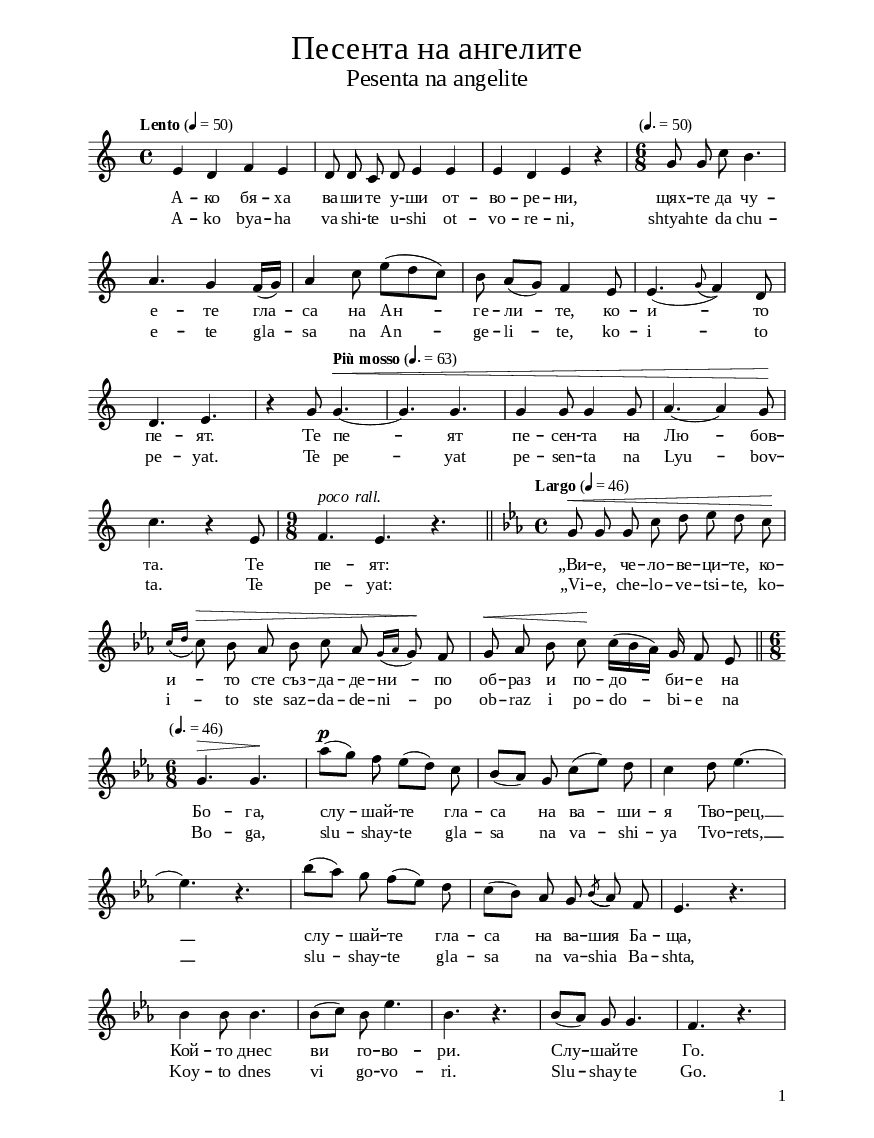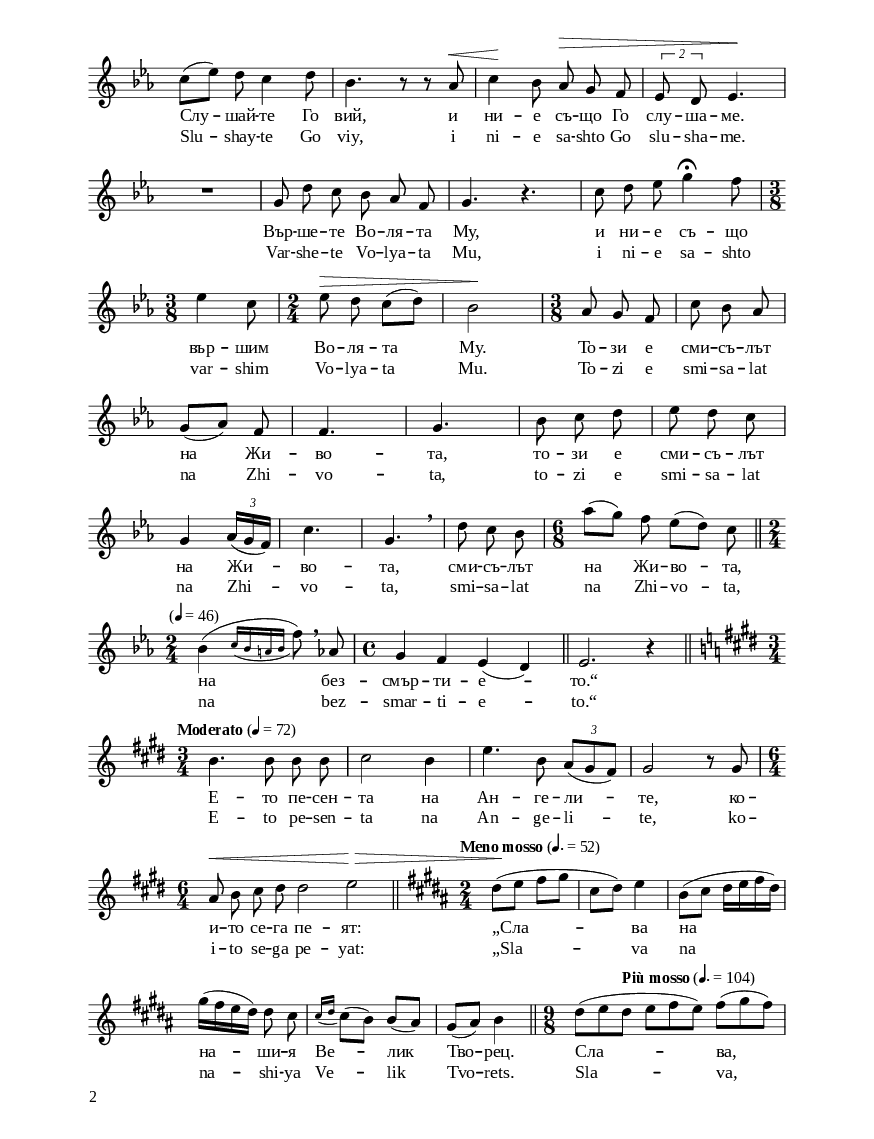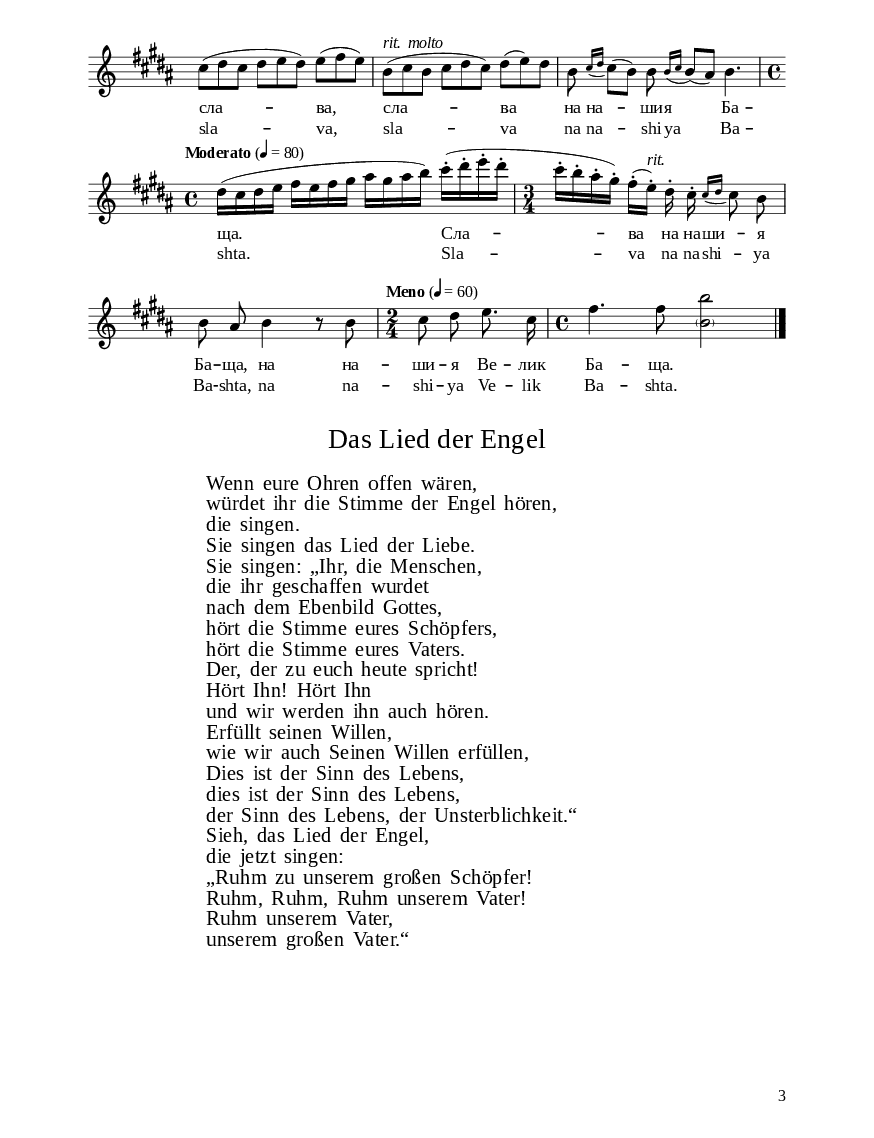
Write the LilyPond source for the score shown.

\version "2.22.1"

% include paper part and global functions
\include "include/globals.ily"

\bookpart {
  \include "include/bookpart-paper.ily"
  \score {
    \include "include/score-layout.ily"

    \new Voice \absolute {
      \clef treble
      \key c \major
      \time 4/4
      \tempoFunc "Lento" 4 "50"
      \autoBeamOff
      \override Hairpin #'to-barline = ##f
      \override Hairpin #'after-line-breaking = ##t 
      e'4  d'4  f'4  e'4 | % 2
      d'8  d'8  c'8  d'8  e'4
      e'4 | % 3
      e'4  d'4  e'4 r4 | % 4
      \time 6/8  | % 4
      \tempoFunc "" 4. "50"
      g'8  g'8 c''8 b'4. \break | % 5
      a'4.  g'4  f'16 ( [  g'16 ) ] | % 6
      a'4 c''8 e''8 ( [ d''8
      c''8 ) ] | % 7
      b'8  a'8 ( [  g'8 ) ]  f'4  e'8
      | % 8
      e'4. ( \appoggiatura {  g'8 }  f'4 )
      d'8 \break | % 9
      d'4.  e'4. |
      r4  g'8
      \tempoFunc "Più mosso" 4. "63"
      g'4. ~ ^\< | % 11
      g'4.  g'4. | % 12
      g'4  g'8  g'4  g'8 | % 13
      a'4. ~  a'4  g'8 _\! \break | % 14
      c''4.  r4  e'8 | % 15
      \time 9/8  | % 15
      f'4. ^\markup{ \italic {poco rall.} }  e'4. r4. \bar
      "||"
      \key es \major \time 4/4 | % 16
      \tempoFunc "Largo" 4 "46"
      g'8 ^\<  g'8  g'8 c''8 d''8
      es''8 d''8 c''8 ^\! \break | % 17
      \grace {  c''16 ( [  d''16 ] } c''8 ) ^\>
      bes'8  as'8 bes'8 c''8
      as'8 \grace {  g'16 ( [  as'16 ] }  g'8 )
       ^\! f'8 | % 18
      g'8 ^\<  as'8 bes'8 c''8  ^\!
      c''16 ( [ bes'16  as'16 )  ] g'16
      f'8  es'8  \bar "||"
      \break | % 19
      \time 6/8  | % 19
      \tempoFunc "" 4. "46"
      g'4. ^\>  g'4.  ^\! |
      as''8 ( [ ^\p g''8 ) ] f''8
      es''8 ( [ d''8 ) ] c''8 | % 21
      bes'8 ( [  as'8 ) ]  g'8 c''8 ( [
      es''8 ) ] d''8 | % 22
      c''4 d''8 es''4. ~ \break | % 23
      es''4. r4. | % 24
      bes''8 ( [ as''8 ) ] g''8
      f''8 ( [ es''8 ) ] d''8 | % 25
      c''8 ( [ bes'8 ) ]  as'8  g'8
      \acciaccatura {  bes'8 ( }  as'8 )  f'8 | % 26
      es'4. r4. \break | % 27
      bes'4 bes'8 bes'4. | % 28
      bes'8 ( [ c''8 ) ] bes'8
      es''4. | % 29
      bes'4. r4. |
      bes'8 ( [  as'8 ) ]  g'8  g'4. | % 31
      f'4. r4. \break| % 32
      c''8 ( [ es''8 ) ] d''8 c''4
      d''8 | % 33
      bes'4. r8 r8  as'8 ^\< | % 34
      c''4 ^\! bes'8  as'8 ^\>  g'8
      f'8 | % 35
      \times 3/2  {
        es'8   d'8
      }
      es'4. ^\! \break | % 36
      R2. | % 37
      g'8 d''8 c''8 bes'8
      as'8  f'8 | % 38
      g'4. r4. | % 39
      c''8 d''8 es''8 g''4
      ^\fermata f''8 \break |
      \time 3/8  |
      es''4 c''8 | % 41
      \time 2/4  | % 41
      es''8 ^\> d''8 c''8 ( [ d''8
      ) ] | % 42
      bes'2 ^\! | % 43
      \time 3/8  | % 43
      as'8  g'8  f'8 | % 44
      c''8 bes'8  as'8 \break | % 45
      g'8 ( [  as'8 ) ]  f'8 | % 46
      f'4. | % 47
      g'4. | % 48
      bes'8 c''8 d''8 | % 49
      es''8 d''8 c''8 \break |
      g'4 \once \omit TupletBracket
      \times 2/3  {
        as'16 ( [  g'16  f'16 ) ]
      }
      | % 51
      c''4. | % 52
      g'4.  \breathe | % 53
      d''8 c''8 bes'8 | % 54
      \time 6/8  | % 54
      as''8 ( [ g''8 ) ] f''8 es''8
      ( [ d''8 ) ] c''8 \bar "||"
      \break | % 55
      \time 2/4  | % 55
      \tempoFunc "" 4 "46" | % 55
      bes'4 ( \acciaccatura {
        c''16 [bes'16 a'16
        bes'16 ]
      }
      f''8 )  \breathe as'8  | % 56
      \time 4/4  | % 56
      g'4  f'4  es'4 (  d'4 ) \bar "||"
      es'2. r4 \bar "||"
      \break | % 58
      \key e \major \time 3/4 | % 58
      \tempoFunc "Moderato" 4 "72"
      b'4. b'8 b'8 b'8 | % 59
      cis''2 b'4 |
      e''4. b'8 \once \omit TupletBracket
      \times 2/3  {
        a'8 ( [  gis'8  fis'8 ) ]
      }
      | % 61
      gis'2 r8  gis'8 \break | % 62
      \time 6/4  | % 62
      a'8 ^\< b'8 cis''8 dis''8
      dis''2 e''2 ^\! ^\> \bar "||"
      \key b \major \time 2/4 | % 63
      \tempoFunc "Meno mosso" 4. "52"
      dis''8 ( [ _\! e''8 ] fis''8 [
      gis''8 ] | % 64
      cis''8 [ dis''8 ) ] e''4 | % 65
      b'8 ( [ cis''8 ] dis''16 [
      e''16 fis''16 dis''16 ) ] \break | % 66
      gis''16 ( [ fis''16 e''16
      dis''16 ) ] dis''8 cis''8 | % 67
      \grace {  cis''16 ( [  dis''16 ] } cis''8 )
      ( [ b'8 ) ]  b'8 ( [  ais'8 ) ] | % 68
      gis'8 ( [  ais'8 ) ] b'4 \bar "||"
      \time 9/8  | % 69
      dis''8 ( [  e''8
      \tempoFunc "Più mosso" 4. "104"
      dis''8 ] e''8 [
      fis''8 e''8 ) ] fis''8 ( [ gis''8
      fis''8 ) ] \break |
      cis''8 ( [ dis''8 cis''8 ]
      dis''8 [ e''8 dis''8 ) ] e''8 ( [
      fis''8 e''8 ) ] | % 71
      b'8 ( [ ^\markup{ \italic {rit. molto} } cis''8
      b'8 ] cis''8 [ dis''8 cis''8
      ) ] dis''8 ( [ e''8 ) dis''8 ] | % 72
      b'8 \grace {  cis''16 ( [  dis''16 ] }
      cis''8 ) ( [ b'8 ) ] b'8 \grace {
        b'16 ( [  cis''16 ]
      }
      b'8 ) ( [
      ais'8 ) ] b'4. \break | % 73
      \time 4/4  | % 73
      \tempoFunc "Moderato" 4 "80"
      dis''16 ( [ cis''16 dis''16
      e''16 ] fis''16 [ e''16 fis''16
      gis''16 ] ais''16 [ gis''16
      ais''16 b''16 ) ] cis'''16 ( -. [
      dis'''16 -. e'''16 -. dis'''16 -. ] | % 74
      \time 3/4  | % 74
      cis'''16 -. [ b''16 -. ais''16 -.
      gis''16 ) -. ] fis''16 ( -. [ e''16 )
      -. ] ^\markup{ \italic {rit.} } dis''16 -. cis''16
      -. \grace {  cis''16 ( [  dis''16 ] } cis''8
      ) b'8 \break | % 75
      b'8  ais'8 b'4 r8
      b'8
       \tempoFunc "Meno" 4 "60"
       \time 2/4  | % 76
      cis''8 dis''8 e''8. cis''16
      | % 77
      \time 4/4  | % 77
      fis''4. fis''8 ^\! <\parenthesize b'
      b''>2 ^\ppp ^\> \bar "|."
    }

   \addlyrics {
      А
      -- ко бя -- ха ва -- ши -- те у -- ши
      от -- во -- ре -- ни, щях -- те да
      чу -- е -- те гла -- са на Ан
      --  ге -- ли -- те, ко -- и
      --  то пе -- ят. Те пе --
      ят пе -- сен -- та на Лю -- бов
      -- та. Те пе -- ят: „Ви -- е, че --
      ло -- ве -- ци -- те, ко -- и --
      то сте съз -- да -- де -- ни --
      по об -- раз и по -- до --
      би -- е на Бо -- га, слу -- шай
      -- те  гла -- са  на ва --
      ши -- я Тво -- рец, __ слу --
      шай -- те  гла -- са  на ва
      -- шия Ба -- ща, Кой -- то днес
      ви  го -- во -- ри. Слу -- шай
      -- те Го. Слу -- шай -- те Го
      вий, и ни -- е съ -- що Го слу --
      ша -- ме. Вър -- ше -- те Во -- ля --
      та Му, и ни -- е съ -- що вър --
      шим Во -- ля -- та  Му. То -- зи
      е сми -- съ -- лът на  Жи -- во
      -- та, то -- зи е сми -- съ -- лът
      на Жи --  во -- та, сми -- съ
      -- лът на  Жи -- во -- та, на
      без -- смър -- ти
      -- е -- то.“ Е -- то пе -- сен --
      та на Ан -- ге -- ли  --  те,
      ко -- и -- то се -- га пе -- ят:
      „Сла --     ва на
      на --
      ши -- я   Ве -- лик
      Тво -- рец. Сла --
      ва,   сла --
      ва,   сла --
      ва  на на --  ши --
      я   Ба -- ща. Сла --
      ва на   на -- ши -- я Ба
      -- ща, на на -- ши -- я Ве -- лик Ба
      -- ща.}
      \addlyrics {
        A
        -- ko bya -- ha va -- shi -- te u -- shi
        ot -- vo -- re -- ni, shtyah -- te da
        chu -- e -- te gla -- sa na An
        --  ge -- li -- te, ko -- i
        --  to pe -- yat. Te pe --
        yat pe -- sen -- ta na Lyu -- bov
        -- ta. Te pe -- yat: „Vi -- e, che --
        lo -- ve -- tsi -- te, ko -- i --
        to ste saz -- da -- de -- ni --
        po ob -- raz i po -- do --
        bi -- e na Bo -- ga, slu -- shay
        -- te  gla -- sa  na va --
        shi -- ya Tvo -- rets, __ slu --
        shay -- te  gla -- sa  na va
        -- shia Ba -- shta, Koy -- to dnes
        vi  go -- vo -- ri. Slu -- shay
        -- te Go. Slu -- shay -- te Go
        viy, i ni -- e sa -- shto Go slu --
        sha -- me. Var -- she -- te Vo -- lya --
        ta Mu, i ni -- e sa -- shto var --
        shim Vo -- lya -- ta  Mu. To -- zi
        e smi -- sa -- lat na  Zhi -- vo
        -- ta, to -- zi e smi -- sa -- lat
        na Zhi --  vo -- ta, smi -- sa
        -- lat na  Zhi -- vo -- ta, na
        bez -- smar -- ti
        -- e -- to.“ E -- to pe -- sen --
        ta na An -- ge -- li  --  te,
        ko -- i -- to se -- ga pe -- yat:
        „Sla --     va na
        na --
        shi -- ya   Ve -- lik
        Tvo -- rets. Sla --
        va,   sla --
        va,   sla --
        va  na na --  shi --
        ya   Ba -- shta. Sla --
        va na   na -- shi -- ya Ba
        -- shta, na na -- shi -- ya Ve -- lik Ba
        -- shta.}

    \header {
      title = \titleFunc "Песента на ангелите" "Pesenta na angelite"
    }

    \midi{}

  } % score



  % include foreign translation(s) of the song
   \version "2.24.0"

\markup \fill-line { \fontsize #deTitleFontSize "Das Lied der Engel" }
\markup \null
\markup \null
\markup \fontsize #deCoupletFontSize {
  \hspace #10
  \override #`(baseline-skip . ,deCoupletBaselineSkip)

  \column {

 \line { " "Wenn eure Ohren offen wären, }

 \line { " "würdet ihr die Stimme der Engel hören, }

 \line { " "die singen. }

 \line { " "Sie singen das Lied der Liebe. }

 \line { " "Sie singen: „Ihr, die Menschen, }

 \line { " "die ihr geschaffen wurdet }

 \line { " "nach dem Ebenbild Gottes, }

 \line { " "hört die Stimme eures Schöpfers, }

 \line { " "hört die Stimme eures Vaters. }

 \line { " "Der, der zu euch heute spricht! }

 \line { " "Hört Ihn! Hört Ihn }

 \line { " "und wir werden ihn auch hören. }

 \line { " "Erfüllt seinen Willen, }

 \line { " "wie wir auch Seinen Willen erfüllen,
 }
 \line { " "Dies ist der Sinn des Lebens, }

 \line { " "dies ist der Sinn des Lebens, }

 \line { " "der Sinn des Lebens, der Unsterblichkeit.“ }

 \line { " "Sieh, das Lied der Engel, }

 \line { " "die jetzt singen: }

 \line { " "„Ruhm zu unserem großen Schöpfer! }

 \line { " "Ruhm, Ruhm, Ruhm unserem Vater! }

 \line { " "Ruhm unserem Vater, }

 \line { " "unserem großen Vater.“ }
  }
}


} % bookpart

% Più mosso
%
